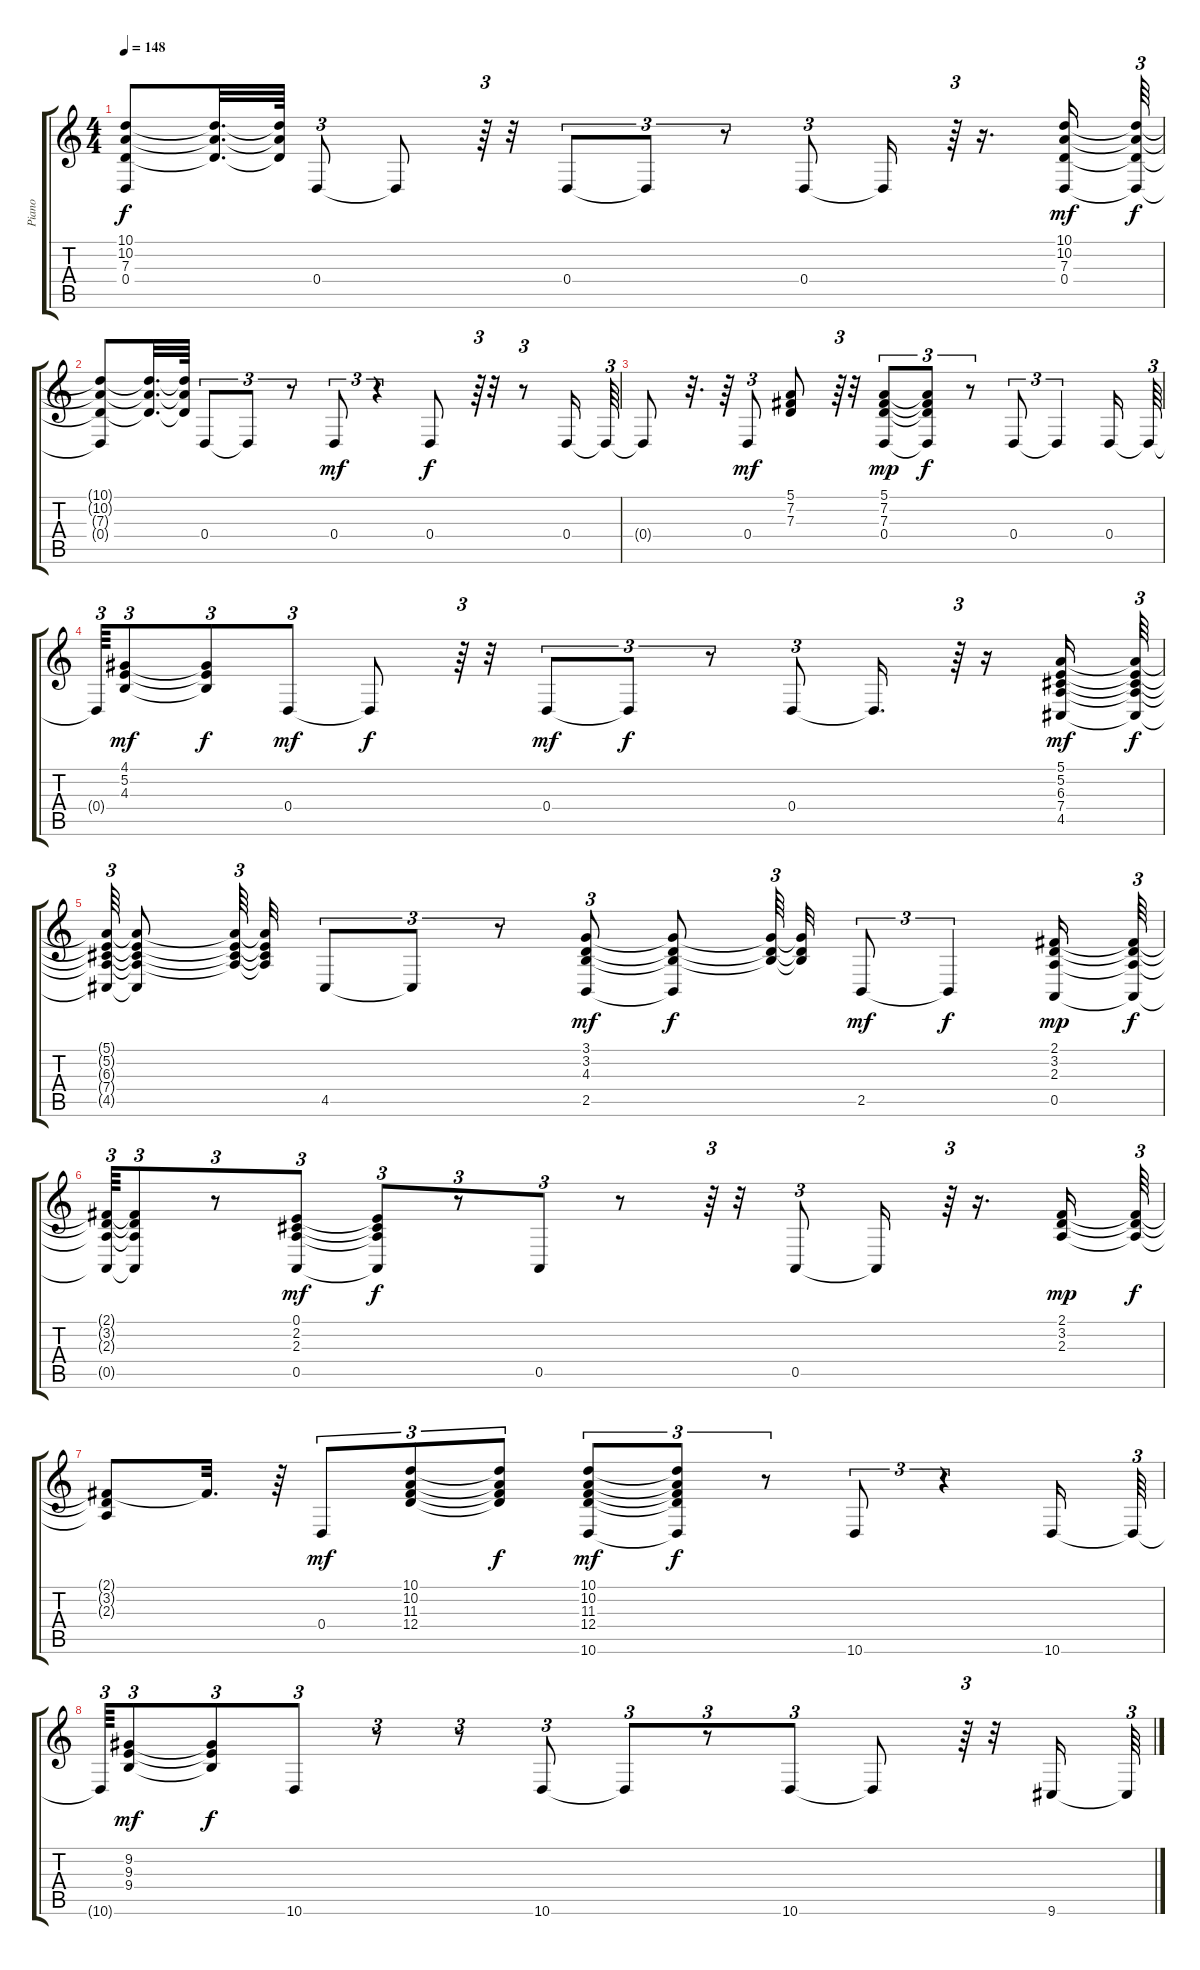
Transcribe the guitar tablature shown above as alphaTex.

\track ("Piano" "Piano") {instrument acousticgrandpiano}
\staff {score tabs}
\tuning (E4 B3 G3 D3 A2 E2) {hide}
\ts (4 4)
\tempo 148
\clef g2
\ks c
(10.1{t} 10.2{t} 7.3{t} 0.4{t}).8{dy f} (10.1{t} 10.2{t} 7.3{t}).32{d} (10.1{t} 10.2{t} 7.3{t}).64 0.4.8{tu (3 2)} 0.4{t}.8 r.64{tu (3 2)} r.32 0.4.8{tu (3 2)} 0.4{t}.8{tu (3 2)} r.8{tu (3 2)} 0.4.8{tu (3 2)} 0.4{t}.16 r.64{tu (3 2)} r.16{d} (10.1 10.2 7.3 0.4).16{dy mf} (10.1{t} 10.2{t} 7.3{t} 0.4{t}).64{tu (3 2) dy f} |
(10.1{t} 10.2{t} 7.3{t} 0.4{t}).8 (10.1{t} 10.2{t} 7.3{t}).32{d} (10.1{t} 10.2{t} 7.3{t}).64 0.4.8{tu (3 2)} 0.4{t}.8{tu (3 2)} r.8{tu (3 2)} 0.4.8{tu (3 2) dy mf} r.4{tu (3 2)} 0.4.8{dy f} r.64{tu (3 2)} r.32 r.8{tu (3 2)} 0.4.16 0.4{t}.64{tu (3 2)} |
0.4{t}.8 r.32{d} r.64 0.4.8{tu (3 2) dy mf} (5.1 7.2 7.3).8 r.64{tu (3 2)} r.32 (5.1 7.2 7.3 0.4).8{tu (3 2) dy mp} (5.1{t} 7.2{t} 7.3{t} 0.4{t}).8{tu (3 2) dy f} r.8{tu (3 2)} 0.4.8{tu (3 2)} 0.4{t}.4{tu (3 2)} 0.4.16 0.4{t}.64{tu (3 2)} |
0.4{t}.64{tu (3 2)} (4.1 5.2 4.3).8{tu (3 2) dy mf} (4.1{t} 5.2{t} 4.3{t}).8{tu (3 2) dy f} 0.4.8{tu (3 2) dy mf} 0.4{t}.8{dy f} r.64{tu (3 2)} r.32 0.4.8{tu (3 2) dy mf} 0.4{t}.8{tu (3 2) dy f} r.8{tu (3 2)} 0.4.8{tu (3 2)} 0.4{t}.16{d} r.64{tu (3 2)} r.16 (5.1 5.2 6.3 7.4 4.5).16{dy mf} (5.1{t} 5.2{t} 6.3{t} 7.4{t} 4.5{t}).64{tu (3 2) dy f} |
(5.1{t} 5.2{t} 6.3{t} 7.4{t} 4.5{t}).64{tu (3 2)} (5.1{t} 5.2{t} 6.3{t} 7.4{t} 4.5{t}).8 (5.1{t} 5.2{t} 6.3{t} 7.4{t}).64{tu (3 2)} (5.1{t} 5.2{t} 6.3{t} 7.4{t}).32 4.5.8{tu (3 2)} 4.5{t}.8{tu (3 2)} r.8{tu (3 2)} (3.1 3.2 4.3 2.5).8{tu (3 2) dy mf} (3.1{t} 3.2{t} 4.3{t} 2.5{t}).8{dy f} (3.1{t} 3.2{t} 4.3{t}).64{tu (3 2)} (3.1{t} 3.2{t} 4.3{t}).32 2.5.8{tu (3 2) dy mf} 2.5{t}.4{tu (3 2) dy f} (2.1 3.2 2.3 0.5).16{dy mp} (2.1{t} 3.2{t} 2.3{t} 0.5{t}).64{tu (3 2) dy f} |
(2.1{t} 3.2{t} 2.3{t} 0.5{t}).64{tu (3 2)} (2.1{t} 3.2{t} 2.3{t} 0.5{t}).8{tu (3 2)} r.8{tu (3 2)} (0.1 2.2 2.3 0.5).8{tu (3 2) dy mf} (0.1{t} 2.2{t} 2.3{t} 0.5{t}).8{tu (3 2) dy f} r.8{tu (3 2)} 0.5.8{tu (3 2)} r.8 r.64{tu (3 2)} r.32 0.5.8{tu (3 2)} 0.5{t}.16 r.64{tu (3 2)} r.16{d} (2.1 3.2 2.3).16{dy mp} (2.1{t} 3.2{t} 2.3{t}).64{tu (3 2) dy f} |
(2.1{t} 3.2{t} 2.3{t}).8 2.1{t}.32{d} r.64 0.4.8{tu (3 2) dy mf} (10.1 10.2 11.3 12.4).8{tu (3 2)} (10.1{t} 10.2{t} 11.3{t} 12.4{t}).8{tu (3 2) dy f} (10.1 10.2 11.3 12.4 10.6).8{tu (3 2) dy mf} (10.1{t} 10.2{t} 11.3{t} 12.4{t} 10.6{t}).8{tu (3 2) dy f} r.8{tu (3 2)} 10.6.8{tu (3 2)} r.4{tu (3 2)} 10.6.16 10.6{t}.64{tu (3 2)} |
10.6{t}.64{tu (3 2)} (9.2 9.3 9.4).8{tu (3 2) dy mf} (9.2{t} 9.3{t} 9.4{t}).8{tu (3 2) dy f} 10.6.8{tu (3 2)} r.8{tu (3 2)} r.8{tu (3 2)} 10.6.8{tu (3 2)} 10.6{t}.8{tu (3 2)} r.8{tu (3 2)} 10.6.8{tu (3 2)} 10.6{t}.8 r.64{tu (3 2)} r.32 9.6.16 9.6{t}.64{tu (3 2)}
